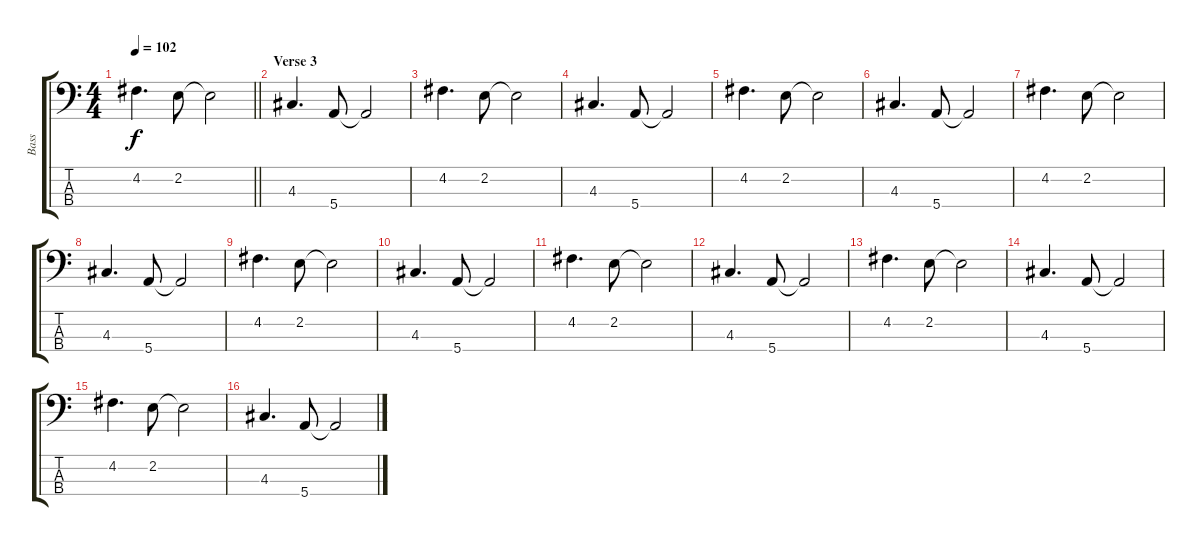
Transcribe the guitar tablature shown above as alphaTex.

\track ("Bass" "Bass") {instrument electricbassfinger}
\staff {score tabs}
\tuning (G2 D2 A1 E1) {hide}
\ts (4 4)
\tempo 102
\clef f4
\barLineRight lightlight
\ks c
4.2.4{d dy f} 2.2.8 2.2{t}.2 |
\section ("" "Verse 3")
4.3.4{d} 5.4.8 5.4{t}.2 |
4.2.4{d} 2.2.8 2.2{t}.2 |
4.3.4{d} 5.4.8 5.4{t}.2 |
4.2.4{d} 2.2.8 2.2{t}.2 |
4.3.4{d} 5.4.8 5.4{t}.2 |
4.2.4{d} 2.2.8 2.2{t}.2 |
4.3.4{d} 5.4.8 5.4{t}.2 |
4.2.4{d} 2.2.8 2.2{t}.2 |
4.3.4{d} 5.4.8 5.4{t}.2 |
4.2.4{d} 2.2.8 2.2{t}.2 |
4.3.4{d} 5.4.8 5.4{t}.2 |
4.2.4{d} 2.2.8 2.2{t}.2 |
4.3.4{d} 5.4.8 5.4{t}.2 |
4.2.4{d} 2.2.8 2.2{t}.2 |
4.3.4{d} 5.4.8 5.4{t}.2
